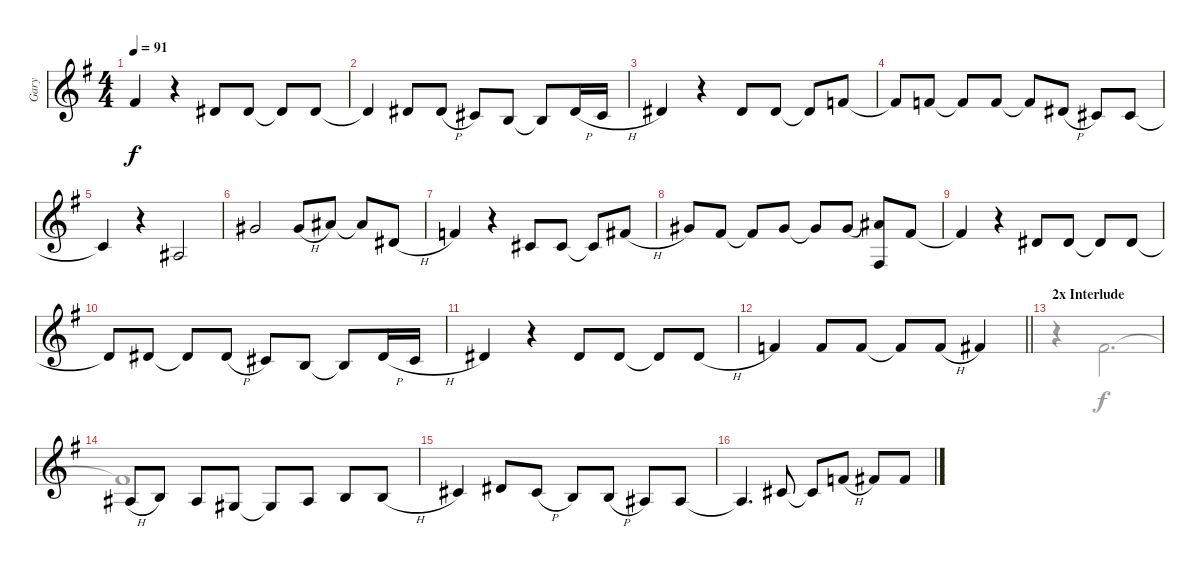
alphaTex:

\track ("Gary" "Gary") {instrument frenchhorn}
\staff {score}
\tuning (Eb4 Bb3 Gb3 Db3 Ab2 Eb2) {hide}
\voice
\ts (4 4)
\tempo 91
\clef g2
\ks g
8.2{t}.4{dy f} r.4 0.1.8 0.1.8 0.1{t}.8 0.1.8 |
0.1{t}.4 0.1.8 5.2{h}.8 3.2.8 1.2.8 1.2{t}.8 5.2{h}.16 3.2{h}.16 |
5.2.4 r.4 5.2.8 5.2.8 5.2{t}.8 7.2.8 |
7.2{t}.8 7.2.8 7.2{t}.8 7.2.8 7.2{t}.8 5.2{h}.8 3.2.8 3.2.8 |
3.2{t}.4 r.4 0.2.2 |
5.1.2 5.1{h}.8 7.1.8 7.1{t}.8 0.1{h}.8 |
2.1.4 r.4 3.2.8 3.2.8 3.2{t}.8 3.1{h}.8 |
5.1.8 3.1.8 3.1{t}.8 5.1.8 5.1{t}.8 5.1{h}.8 (7.1 0.3).8 3.1.8 |
3.1{t}.4 r.4 0.1.8 0.1.8 0.1{t}.8 0.1.8 |
0.1{t}.8 0.1.8 0.1{t}.8 5.2{h}.8 3.2.8 1.2.8 1.2{t}.8 5.2{h}.16 3.2{h}.16 |
5.2.4 r.4 5.2.8 5.2.8 5.2{t}.8 5.2{h}.8 |
\barLineRight lightlight
7.2.4 7.2.8 7.2.8 7.2{t}.8 7.2{h}.8 8.2.4 |
\section ("" "2x Interlude")
|
4.3{h}.8 5.3.8 4.3.8 2.3.8 2.3{t}.8 4.3.8 5.3.8 5.3{h}.8 |
7.3.4 9.3.8 7.3{h}.8 5.3.8 5.3{h}.8 4.3.8 4.3.8 |
4.3{t}.4{d} 3.2.8 3.2{t}.8 2.1{h}.8 3.1.8 3.1.8
\voice
\clef g2
\ottava regular
\simile none
\ks g
|
|
|
|
|
|
|
|
|
|
|
\barLineRight lightlight
|
r.4 3.1.2{d} |
3.1{t}.1 |
|
